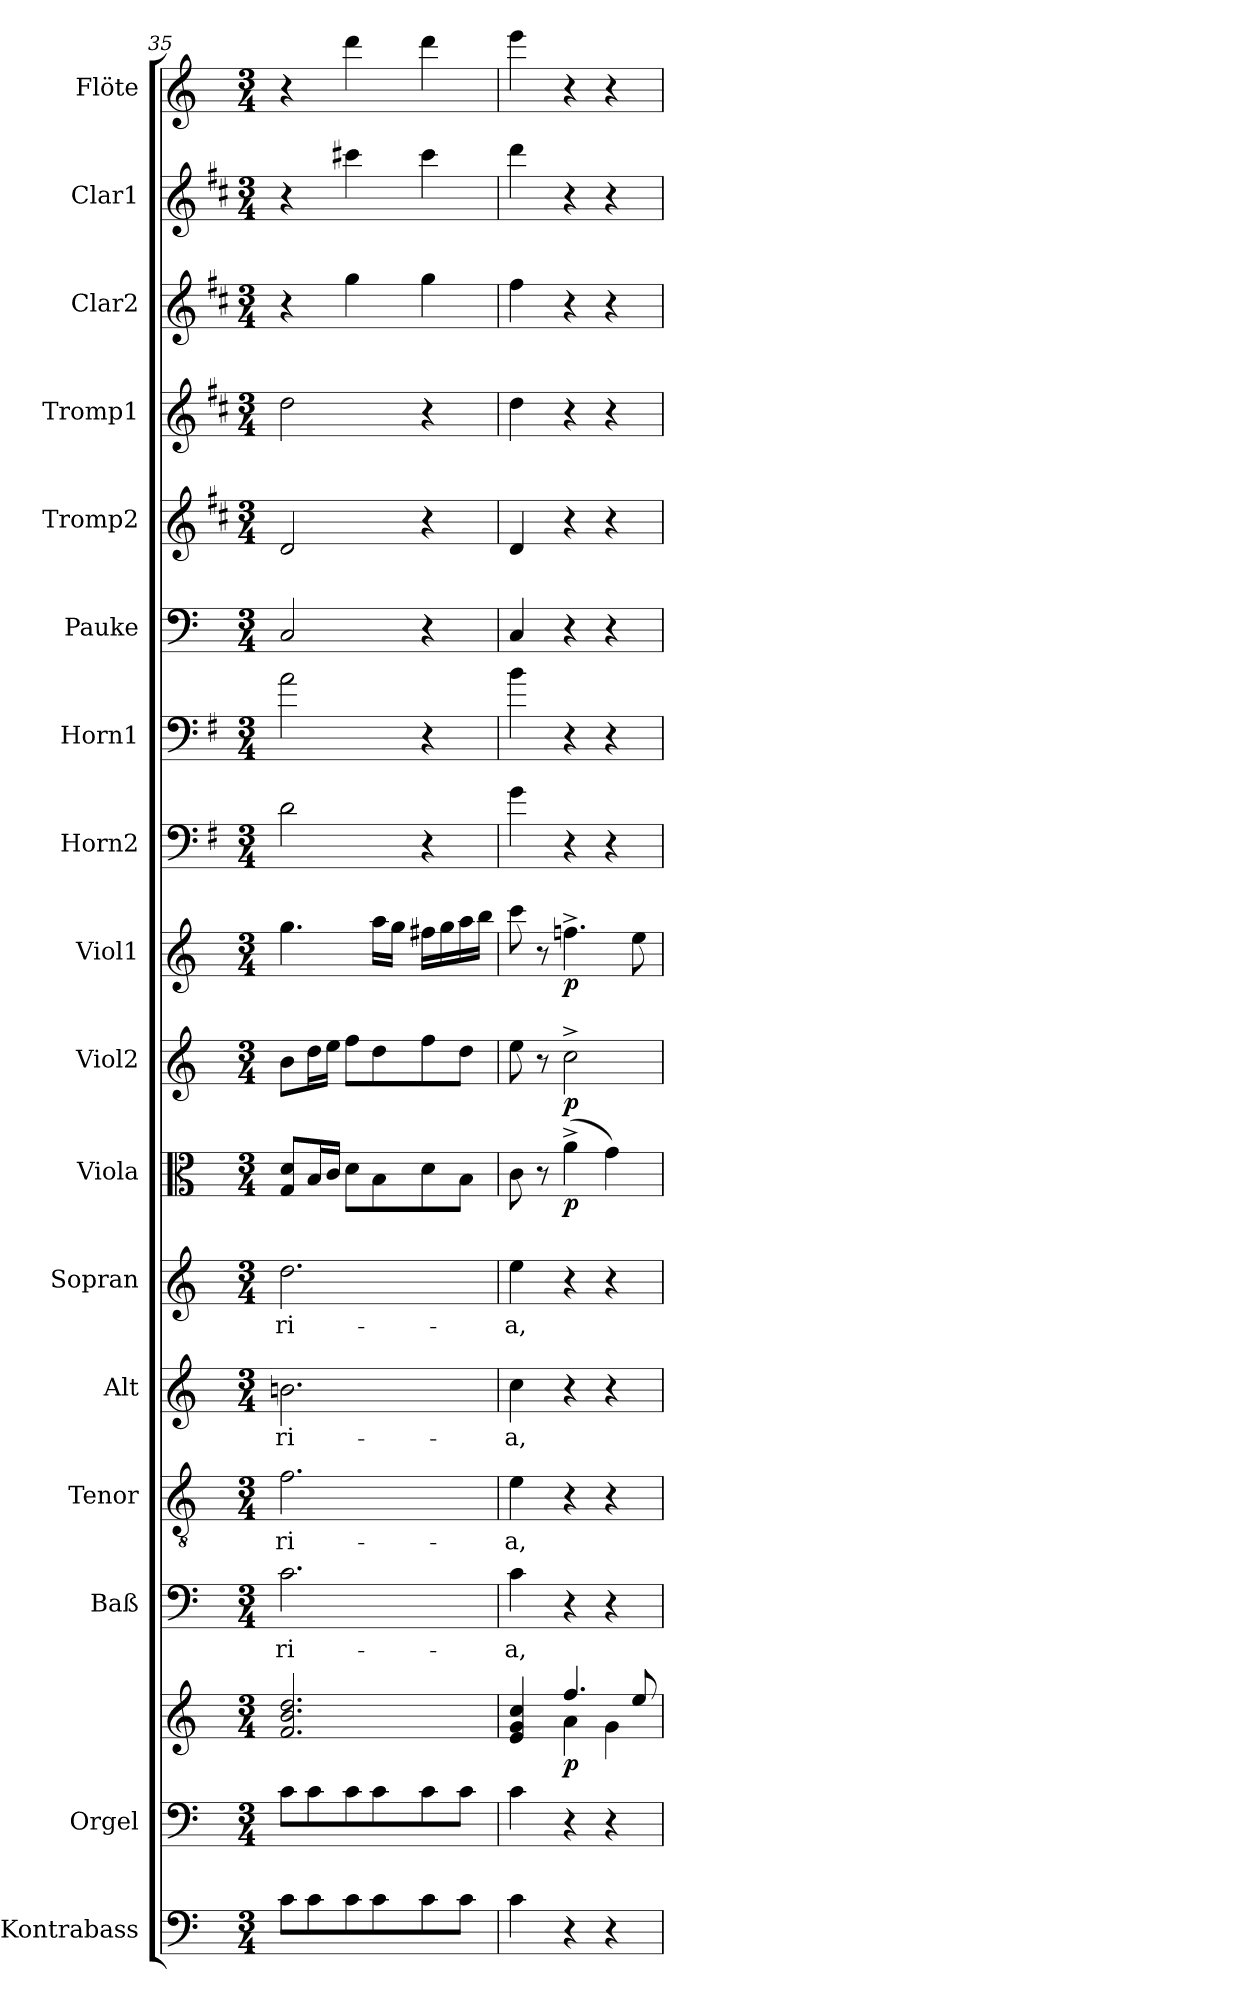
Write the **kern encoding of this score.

**kern	**kern	**kern	**dynam	**kern	**text	**kern	**text	**kern	**text	**kern	**text	**kern	**dynam	**kern	**dynam	**kern	**dynam	**kern	**kern	**kern	**kern	**kern	**kern	**kern	**kern
*part17	*part16	*part16	*part16	*part15	*part15	*part14	*part14	*part13	*part13	*part12	*part12	*part11	*part11	*part10	*part10	*part9	*part9	*part8	*part7	*part6	*part5	*part4	*part3	*part2	*part1
*staff18	*staff17	*staff16	*staff16/17	*staff15	*staff15	*staff14	*staff14	*staff13	*staff13	*staff12	*staff12	*staff11	*staff11	*staff10	*staff10	*staff9	*staff9	*staff8	*staff7	*staff6	*staff5	*staff4	*staff3	*staff2	*staff1
*I"Kontrabass	*I"Orgel	*	*	*I"Baß	*	*I"Tenor	*	*I"Alt	*	*I"Sopran	*	*I"Viola	*	*I"Viol2	*	*I"Viol1	*	*I"Horn2	*I"Horn1	*I"Pauke	*I"Tromp2	*I"Tromp1	*I"Clar2	*I"Clar1	*I"Flöte
*I'Kb	*	*	*	*I'B	*	*I'T	*	*I'A	*	*I'S	*	*I'Vla	*	*I'Vl2	*	*I'Vl1	*	*I'Hr2	*I'Hr1	*I'Pk	*I'Tr2	*I'Tr1	*I'Cl2	*I'Cl1	*I'Fl
*clefF4	*clefF4	*clefG2	*	*clefF4	*	*clefGv2	*	*clefG2	*	*clefG2	*	*clefC3	*	*clefG2	*	*clefG2	*	*clefF4	*clefF4	*clefF4	*clefG2	*clefG2	*clefG2	*clefG2	*clefG2
*ITrd7c12	*	*	*	*	*	*	*	*	*	*	*	*	*	*	*	*	*	*ITrd4c7	*ITrd4c7	*	*ITrd1c2	*ITrd1c2	*ITrd1c2	*ITrd1c2	*
*k[]	*k[]	*k[]	*	*k[]	*	*k[]	*	*k[]	*	*k[]	*	*k[]	*	*k[]	*	*k[]	*	*k[]	*k[]	*k[]	*k[]	*k[]	*k[]	*k[]	*k[]
*C:	*C:	*C:	*	*C:	*	*C:	*	*C:	*	*C:	*	*C:	*	*C:	*	*C:	*	*C:	*C:	*C:	*C:	*C:	*C:	*C:	*C:
*M3/4	*M3/4	*M3/4	*	*M3/4	*	*M3/4	*	*M3/4	*	*M3/4	*	*M3/4	*	*M3/4	*	*M3/4	*	*M3/4	*M3/4	*M3/4	*M3/4	*M3/4	*M3/4	*M3/4	*M3/4
=35	=35	=35	=35	=35	=35	=35	=35	=35	=35	=35	=35	=35	=35	=35	=35	=35	=35	=35	=35	=35	=35	=35	=35	=35	=35
!	!	!	!	!	!LO:LY:b	!	!LO:LY:b	!	!LO:LY:b	!	!LO:LY:b	!	!	!	!	!	!	!	!	!	!	!	!	!	!
8C\L	8c\L	2.f/ 2.b/ 2.dd/	.	2.c\	-ri-	2.f\	-ri-	2.bn\	-ri-	2.dd\	-ri-	8G/ 8d/L	.	8b\L	.	4.gg\	.	2G\	2d\	2C/	2c/	2cc\	4r	4r	4r
8C\	8c\	.	.	.	.	.	.	.	.	.	.	16B/L	.	16dd\L	.	.	.	.	.	.	.	.	.	.	.
.	.	.	.	.	.	.	.	.	.	.	.	16c/JJ	.	16ee\JJ	.	.	.	.	.	.	.	.	.	.	.
8C\	8c\	.	.	.	.	.	.	.	.	.	.	8d\L	.	8ff\L	.	.	.	.	.	.	.	.	4ff\	4bbn\	4ddd\
8C\	8c\	.	.	.	.	.	.	.	.	.	.	8B\	.	8dd\	.	16aa\LL	.	.	.	.	.	.	.	.	.
.	.	.	.	.	.	.	.	.	.	.	.	.	.	.	.	16gg\JJ	.	.	.	.	.	.	.	.	.
8C\	8c\	.	.	.	.	.	.	.	.	.	.	8d\	.	8ff\	.	16ff#X\LL	.	4r	4r	4r	4r	4r	4ff\	4bb\	4ddd\
.	.	.	.	.	.	.	.	.	.	.	.	.	.	.	.	16gg\	.	.	.	.	.	.	.	.	.
8C\J	8c\J	.	.	.	.	.	.	.	.	.	.	8B\J	.	8dd\J	.	16aa\	.	.	.	.	.	.	.	.	.
.	.	.	.	.	.	.	.	.	.	.	.	.	.	.	.	16bb\JJ	.	.	.	.	.	.	.	.	.
=36	=36	=36	=36	=36	=36	=36	=36	=36	=36	=36	=36	=36	=36	=36	=36	=36	=36	=36	=36	=36	=36	=36	=36	=36	=36
*	*	*^	*	*	*	*	*	*	*	*	*	*	*	*	*	*	*	*	*	*	*	*	*	*	*
!	!	!	!	!	!	!LO:LY:b	!	!LO:LY:b	!	!LO:LY:b	!	!LO:LY:b	!	!	!	!	!	!	!	!	!	!	!	!	!	!
4C\	4c\	4e/ 4g/ 4cc/	4ryy	.	4c\	-a,	4e\	-a,	4cc\	-a,	4ee\	-a,	8c\	.	8ee\	.	8ccc\	.	4c\	4e\	4C/	4c/	4cc\	4ee\	4ccc\	4eee\
.	.	.	.	.	.	.	.	.	.	.	.	.	8r	.	8r	.	8r	.	.	.	.	.	.	.	.	.
!	!	!	!	!LO:DY:b	!	!	!	!	!	!	!	!	!	!LO:DY:b	!	!LO:DY:b	!	!LO:DY:b	!	!	!	!	!	!	!	!
4r	4r	4.ff/	4a\	p	4r	.	4r	.	4r	.	4r	.	((>4a^>\	p	2cc^>\	p	4.ffn^>\	p	4r	4r	4r	4r	4r	4r	4r	4r
4r	4r	.	4g\	.	4r	.	4r	.	4r	.	4r	.	4g\)	.	.	.	.	.	4r	4r	4r	4r	4r	4r	4r	4r
.	.	8ee/	.	.	.	.	.	.	.	.	.	.	.	.	.	.	8ee\	.	.	.	.	.	.	.	.	.
*	*	*v	*v	*	*	*	*	*	*	*	*	*	*	*	*	*	*	*	*	*	*	*	*	*	*	*
=	=	=	=	=	=	=	=	=	=	=	=	=	=	=	=	=	=	=	=	=	=	=	=	=	=
*-	*-	*-	*-	*-	*-	*-	*-	*-	*-	*-	*-	*-	*-	*-	*-	*-	*-	*-	*-	*-	*-	*-	*-	*-	*-
